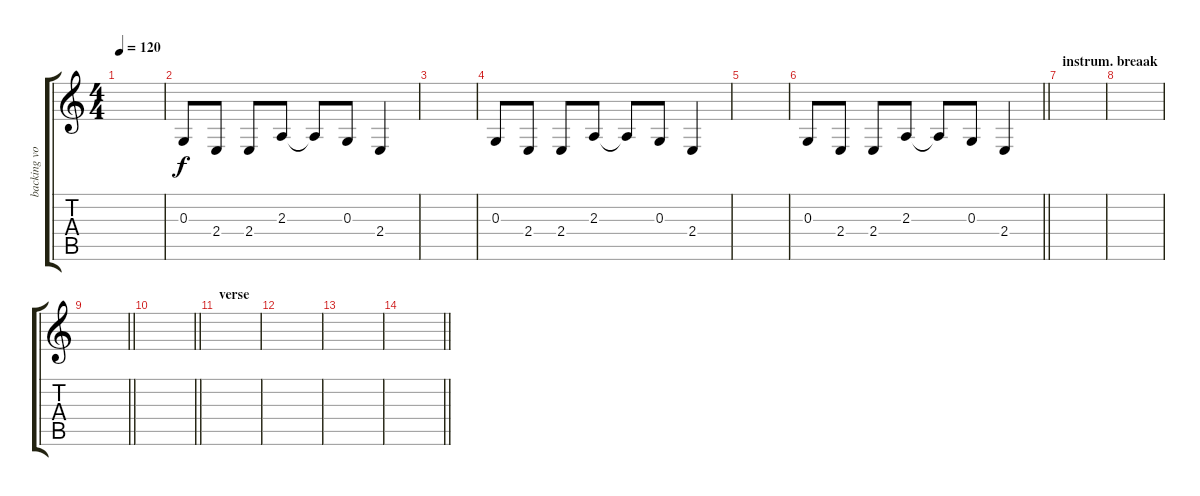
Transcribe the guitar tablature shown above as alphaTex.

\track ("backing vocals" "backing vo") {instrument choiraahs}
\staff {score tabs}
\tuning (E4 B3 G3 D3 A2 E2) {hide}
\ts (4 4)
\tempo 120
\clef g2
\ks c
|
0.3.8 2.4.8 2.4.8 2.3.8 2.3{t}.8 0.3.8 2.4.4 |
|
0.3.8 2.4.8 2.4.8 2.3.8 2.3{t}.8 0.3.8 2.4.4 |
|
\barLineRight lightlight
0.3.8 2.4.8 2.4.8 2.3.8 2.3{t}.8 0.3.8 2.4.4 |
\section ("" "instrum. breaak")
|
|
\barLineRight lightlight
|
\barLineRight lightlight
|
\section ("" "verse")
|
|
|
\barLineRight lightlight
